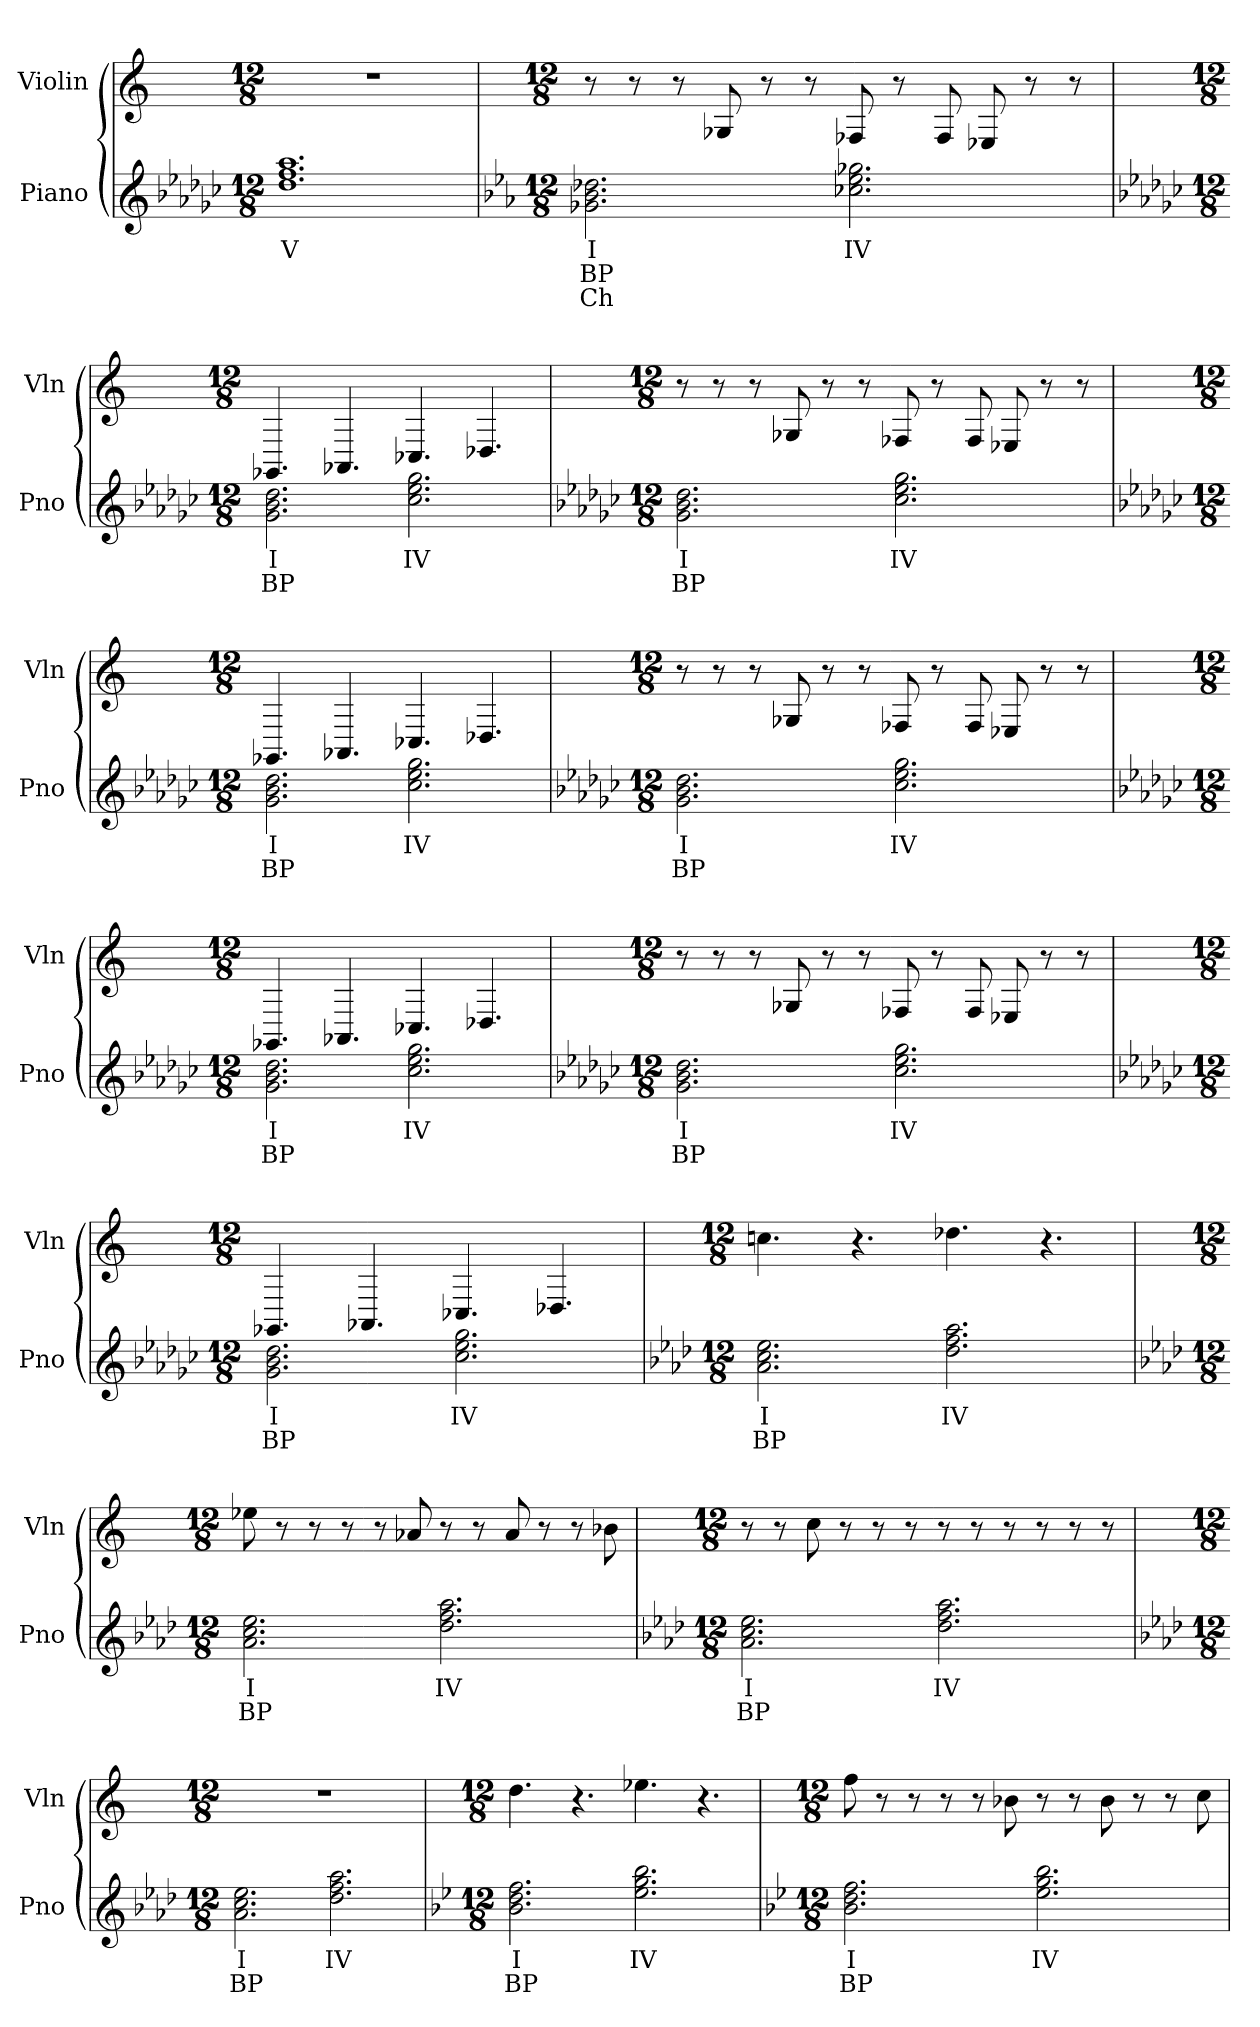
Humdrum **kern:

**kern	**text	**text	**text	**kern
*part2	*part2	*part2	*part2	*part1
*staff2	*staff2	*staff2	*staff2	*staff1
*I"Piano	*	*	*	*I"Violin
*I'Pno	*	*	*	*I'Vln
*k[b-e-a-d-g-c-]	*	*	*	*
*G-:	*	*	*	*
*M12/8	*	*	*	*M12/8
=	=	=	=	=
1.dd- 1.ff 1.aa-	V	.	.	1.r
=	=	=	=	=
*k[b-e-a-]	*	*	*	*
*E-:	*	*	*	*
*M12/8	*	*	*	*M12/8
2.g-X 2.b- 2.dd-X	I	BP	Ch	8r
.	.	.	.	8r
.	.	.	.	8r
.	.	.	.	8G-X
.	.	.	.	8r
.	.	.	.	8r
2.cc-X 2.ee- 2.gg-X	IV	.	.	8F-X
.	.	.	.	8r
.	.	.	.	8F-
.	.	.	.	8E-X
.	.	.	.	8r
.	.	.	.	8r
=	=	=	=	=
*k[b-e-a-d-g-c-]	*	*	*	*
*G-:	*	*	*	*
*M12/8	*	*	*	*M12/8
2.g- 2.b- 2.dd-	I	BP	.	4.GG-X
.	.	.	.	4.AA-X
2.cc- 2.ee- 2.gg-	IV	.	.	4.C-X
.	.	.	.	4.D-X
=	=	=	=	=
*k[b-e-a-d-g-c-]	*	*	*	*
*G-:	*	*	*	*
*M12/8	*	*	*	*M12/8
2.g- 2.b- 2.dd-	I	BP	.	8r
.	.	.	.	8r
.	.	.	.	8r
.	.	.	.	8G-X
.	.	.	.	8r
.	.	.	.	8r
2.cc- 2.ee- 2.gg-	IV	.	.	8F-X
.	.	.	.	8r
.	.	.	.	8F-
.	.	.	.	8E-X
.	.	.	.	8r
.	.	.	.	8r
=	=	=	=	=
*k[b-e-a-d-g-c-]	*	*	*	*
*G-:	*	*	*	*
*M12/8	*	*	*	*M12/8
2.g- 2.b- 2.dd-	I	BP	.	4.GG-X
.	.	.	.	4.AA-X
2.cc- 2.ee- 2.gg-	IV	.	.	4.C-X
.	.	.	.	4.D-X
=	=	=	=	=
*k[b-e-a-d-g-c-]	*	*	*	*
*G-:	*	*	*	*
*M12/8	*	*	*	*M12/8
2.g- 2.b- 2.dd-	I	BP	.	8r
.	.	.	.	8r
.	.	.	.	8r
.	.	.	.	8G-X
.	.	.	.	8r
.	.	.	.	8r
2.cc- 2.ee- 2.gg-	IV	.	.	8F-X
.	.	.	.	8r
.	.	.	.	8F-
.	.	.	.	8E-X
.	.	.	.	8r
.	.	.	.	8r
=	=	=	=	=
*k[b-e-a-d-g-c-]	*	*	*	*
*G-:	*	*	*	*
*M12/8	*	*	*	*M12/8
2.g- 2.b- 2.dd-	I	BP	.	4.GG-X
.	.	.	.	4.AA-X
2.cc- 2.ee- 2.gg-	IV	.	.	4.C-X
.	.	.	.	4.D-X
=	=	=	=	=
*k[b-e-a-d-g-c-]	*	*	*	*
*G-:	*	*	*	*
*M12/8	*	*	*	*M12/8
2.g- 2.b- 2.dd-	I	BP	.	8r
.	.	.	.	8r
.	.	.	.	8r
.	.	.	.	8G-X
.	.	.	.	8r
.	.	.	.	8r
2.cc- 2.ee- 2.gg-	IV	.	.	8F-X
.	.	.	.	8r
.	.	.	.	8F-
.	.	.	.	8E-X
.	.	.	.	8r
.	.	.	.	8r
=	=	=	=	=
*k[b-e-a-d-g-c-]	*	*	*	*
*G-:	*	*	*	*
*M12/8	*	*	*	*M12/8
2.g- 2.b- 2.dd-	I	BP	.	4.GG-X
.	.	.	.	4.AA-X
2.cc- 2.ee- 2.gg-	IV	.	.	4.C-X
.	.	.	.	4.D-X
=	=	=	=	=
*k[b-e-a-d-]	*	*	*	*
*A-:	*	*	*	*
*M12/8	*	*	*	*M12/8
2.a- 2.cc 2.ee-	I	BP	.	4.ccn
.	.	.	.	4.r
2.dd- 2.ff 2.aa-	IV	.	.	4.dd-X
.	.	.	.	4.r
=	=	=	=	=
*k[b-e-a-d-]	*	*	*	*
*A-:	*	*	*	*
*M12/8	*	*	*	*M12/8
2.a- 2.cc 2.ee-	I	BP	.	8ee-X
.	.	.	.	8r
.	.	.	.	8r
.	.	.	.	8r
.	.	.	.	8r
.	.	.	.	8a-X
2.dd- 2.ff 2.aa-	IV	.	.	8r
.	.	.	.	8r
.	.	.	.	8a-
.	.	.	.	8r
.	.	.	.	8r
.	.	.	.	8b-X
=	=	=	=	=
*k[b-e-a-d-]	*	*	*	*
*A-:	*	*	*	*
*M12/8	*	*	*	*M12/8
2.a- 2.cc 2.ee-	I	BP	.	8r
.	.	.	.	8r
.	.	.	.	8cc
.	.	.	.	8r
.	.	.	.	8r
.	.	.	.	8r
2.dd- 2.ff 2.aa-	IV	.	.	8r
.	.	.	.	8r
.	.	.	.	8r
.	.	.	.	8r
.	.	.	.	8r
.	.	.	.	8r
=	=	=	=	=
*k[b-e-a-d-]	*	*	*	*
*A-:	*	*	*	*
*M12/8	*	*	*	*M12/8
2.a- 2.cc 2.ee-	I	BP	.	1.r
2.dd- 2.ff 2.aa-	IV	.	.	.
=	=	=	=	=
*k[b-e-]	*	*	*	*
*B-:	*	*	*	*
*M12/8	*	*	*	*M12/8
2.b- 2.dd 2.ff	I	BP	.	4.dd
.	.	.	.	4.r
2.ee- 2.gg 2.bb-	IV	.	.	4.ee-X
.	.	.	.	4.r
=	=	=	=	=
*k[b-e-]	*	*	*	*
*B-:	*	*	*	*
*M12/8	*	*	*	*M12/8
2.b- 2.dd 2.ff	I	BP	.	8ff
.	.	.	.	8r
.	.	.	.	8r
.	.	.	.	8r
.	.	.	.	8r
.	.	.	.	8b-X
2.ee- 2.gg 2.bb-	IV	.	.	8r
.	.	.	.	8r
.	.	.	.	8b-
.	.	.	.	8r
.	.	.	.	8r
.	.	.	.	8cc
=	=	=	=	=
*-	*-	*-	*-	*-
